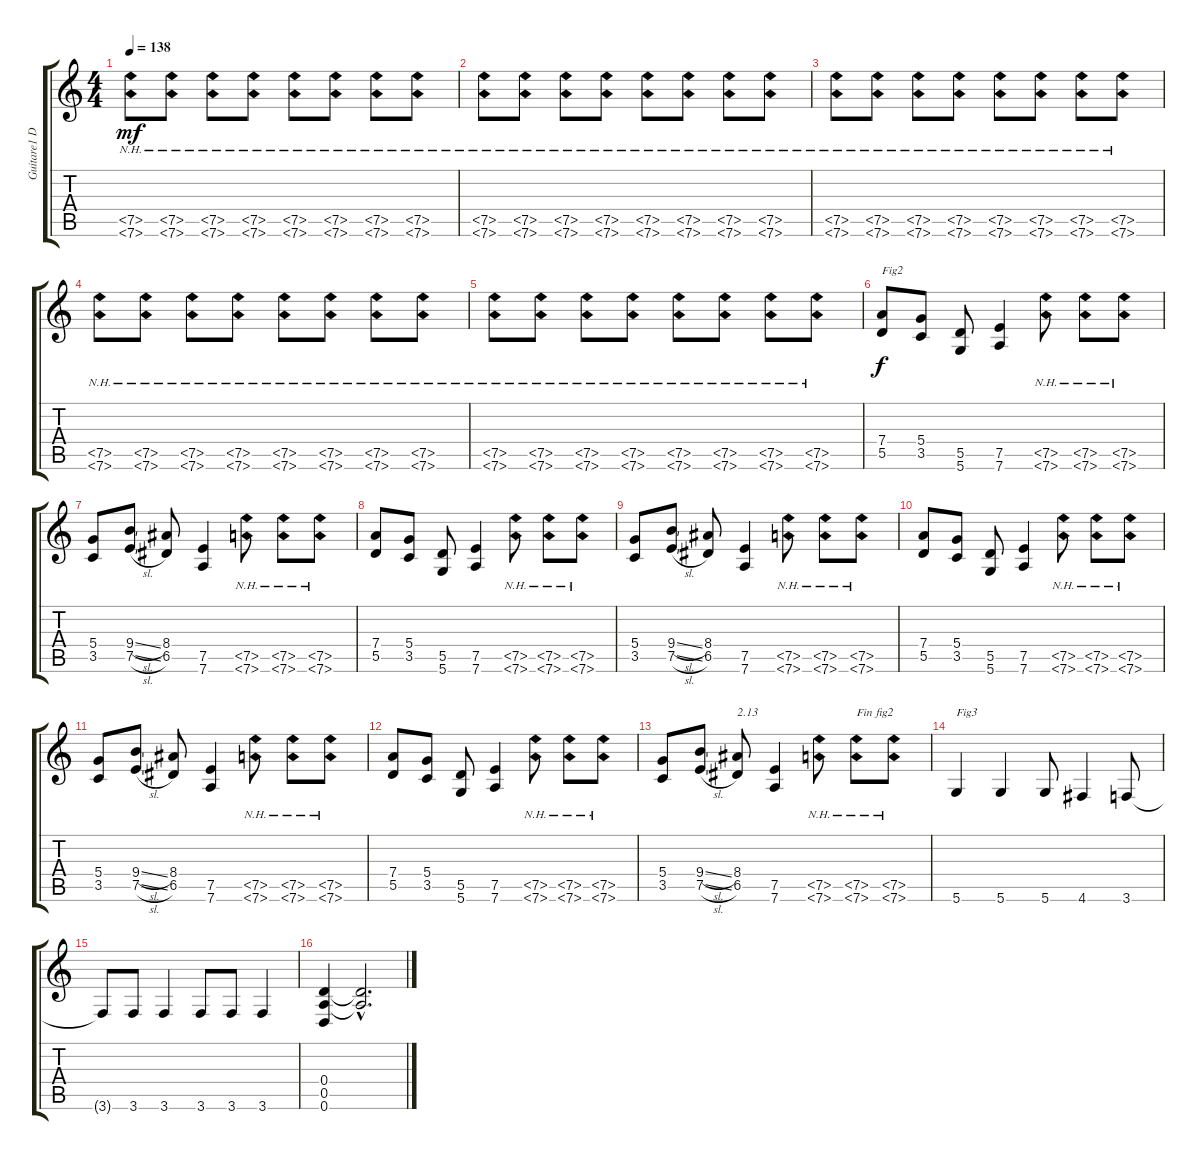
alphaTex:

\track ("Guitare1 Dr-D" "Guitare1 D") {instrument overdrivenguitar}
\staff {score tabs}
\tuning (E4 B3 G3 D3 A2 D2) {hide}
\ts (4 4)
\tempo 138
\clef g2
\ks c
(7.5{nh} 7.6{nh}).8{dy mf} (7.5{nh} 7.6{nh}).8 (7.5{nh} 7.6{nh}).8 (7.5{nh} 7.6{nh}).8 (7.5{nh} 7.6{nh}).8 (7.5{nh} 7.6{nh}).8 (7.5{nh} 7.6{nh}).8 (7.5{nh} 7.6{nh}).8 |
(7.5{nh} 7.6{nh}).8 (7.5{nh} 7.6{nh}).8 (7.5{nh} 7.6{nh}).8 (7.5{nh} 7.6{nh}).8 (7.5{nh} 7.6{nh}).8 (7.5{nh} 7.6{nh}).8 (7.5{nh} 7.6{nh}).8 (7.5{nh} 7.6{nh}).8 |
(7.5{nh} 7.6{nh}).8 (7.5{nh} 7.6{nh}).8 (7.5{nh} 7.6{nh}).8 (7.5{nh} 7.6{nh}).8 (7.5{nh} 7.6{nh}).8 (7.5{nh} 7.6{nh}).8 (7.5{nh} 7.6{nh}).8 (7.5{nh} 7.6{nh}).8 |
(7.5{nh} 7.6{nh}).8 (7.5{nh} 7.6{nh}).8 (7.5{nh} 7.6{nh}).8 (7.5{nh} 7.6{nh}).8 (7.5{nh} 7.6{nh}).8 (7.5{nh} 7.6{nh}).8 (7.5{nh} 7.6{nh}).8 (7.5{nh} 7.6{nh}).8 |
(7.5{nh} 7.6{nh}).8 (7.5{nh} 7.6{nh}).8 (7.5{nh} 7.6{nh}).8 (7.5{nh} 7.6{nh}).8 (7.5{nh} 7.6{nh}).8 (7.5{nh} 7.6{nh}).8 (7.5{nh} 7.6{nh}).8 (7.5{nh} 7.6{nh}).8 |
(7.4 5.5).8{txt "Fig2" dy f} (5.4 3.5).8 (5.5 5.6).8 (7.5 7.6).4 (7.5{nh} 7.6{nh}).8 (7.5{nh} 7.6{nh}).8 (7.5{nh} 7.6{nh}).8 |
(5.4 3.5).8 (9.4{sl} 7.5{sl}).8 (8.4 6.5).8 (7.5 7.6).4 (7.5{nh} 7.6{nh}).8 (7.5{nh} 7.6{nh}).8 (7.5{nh} 7.6{nh}).8 |
(7.4 5.5).8 (5.4 3.5).8 (5.5 5.6).8 (7.5 7.6).4 (7.5{nh} 7.6{nh}).8 (7.5{nh} 7.6{nh}).8 (7.5{nh} 7.6{nh}).8 |
(5.4 3.5).8 (9.4{sl} 7.5{sl}).8 (8.4 6.5).8 (7.5 7.6).4 (7.5{nh} 7.6{nh}).8 (7.5{nh} 7.6{nh}).8 (7.5{nh} 7.6{nh}).8 |
(7.4 5.5).8 (5.4 3.5).8 (5.5 5.6).8 (7.5 7.6).4 (7.5{nh} 7.6{nh}).8 (7.5{nh} 7.6{nh}).8 (7.5{nh} 7.6{nh}).8 |
(5.4 3.5).8 (9.4{sl} 7.5{sl}).8 (8.4 6.5).8 (7.5 7.6).4 (7.5{nh} 7.6{nh}).8 (7.5{nh} 7.6{nh}).8 (7.5{nh} 7.6{nh}).8 |
(7.4 5.5).8 (5.4 3.5).8 (5.5 5.6).8 (7.5 7.6).4 (7.5{nh} 7.6{nh}).8 (7.5{nh} 7.6{nh}).8 (7.5{nh} 7.6{nh}).8 |
(5.4 3.5).8 (9.4{sl} 7.5{sl}).8 (8.4 6.5).8{txt "2.13"} (7.5 7.6).4 (7.5{nh} 7.6{nh}).8 (7.5{nh} 7.6{nh}).8{txt "Fin fig2"} (7.5{nh} 7.6{nh}).8 |
5.6.4{txt "Fig3"} 5.6.4 5.6.8 4.6.4 3.6.8 |
3.6{t}.8 3.6.8 3.6.4 3.6.8 3.6.8 3.6.4 |
(0.4 0.5 0.6).4 (0.4{hac t} 0.5{hac t}).2{d}
